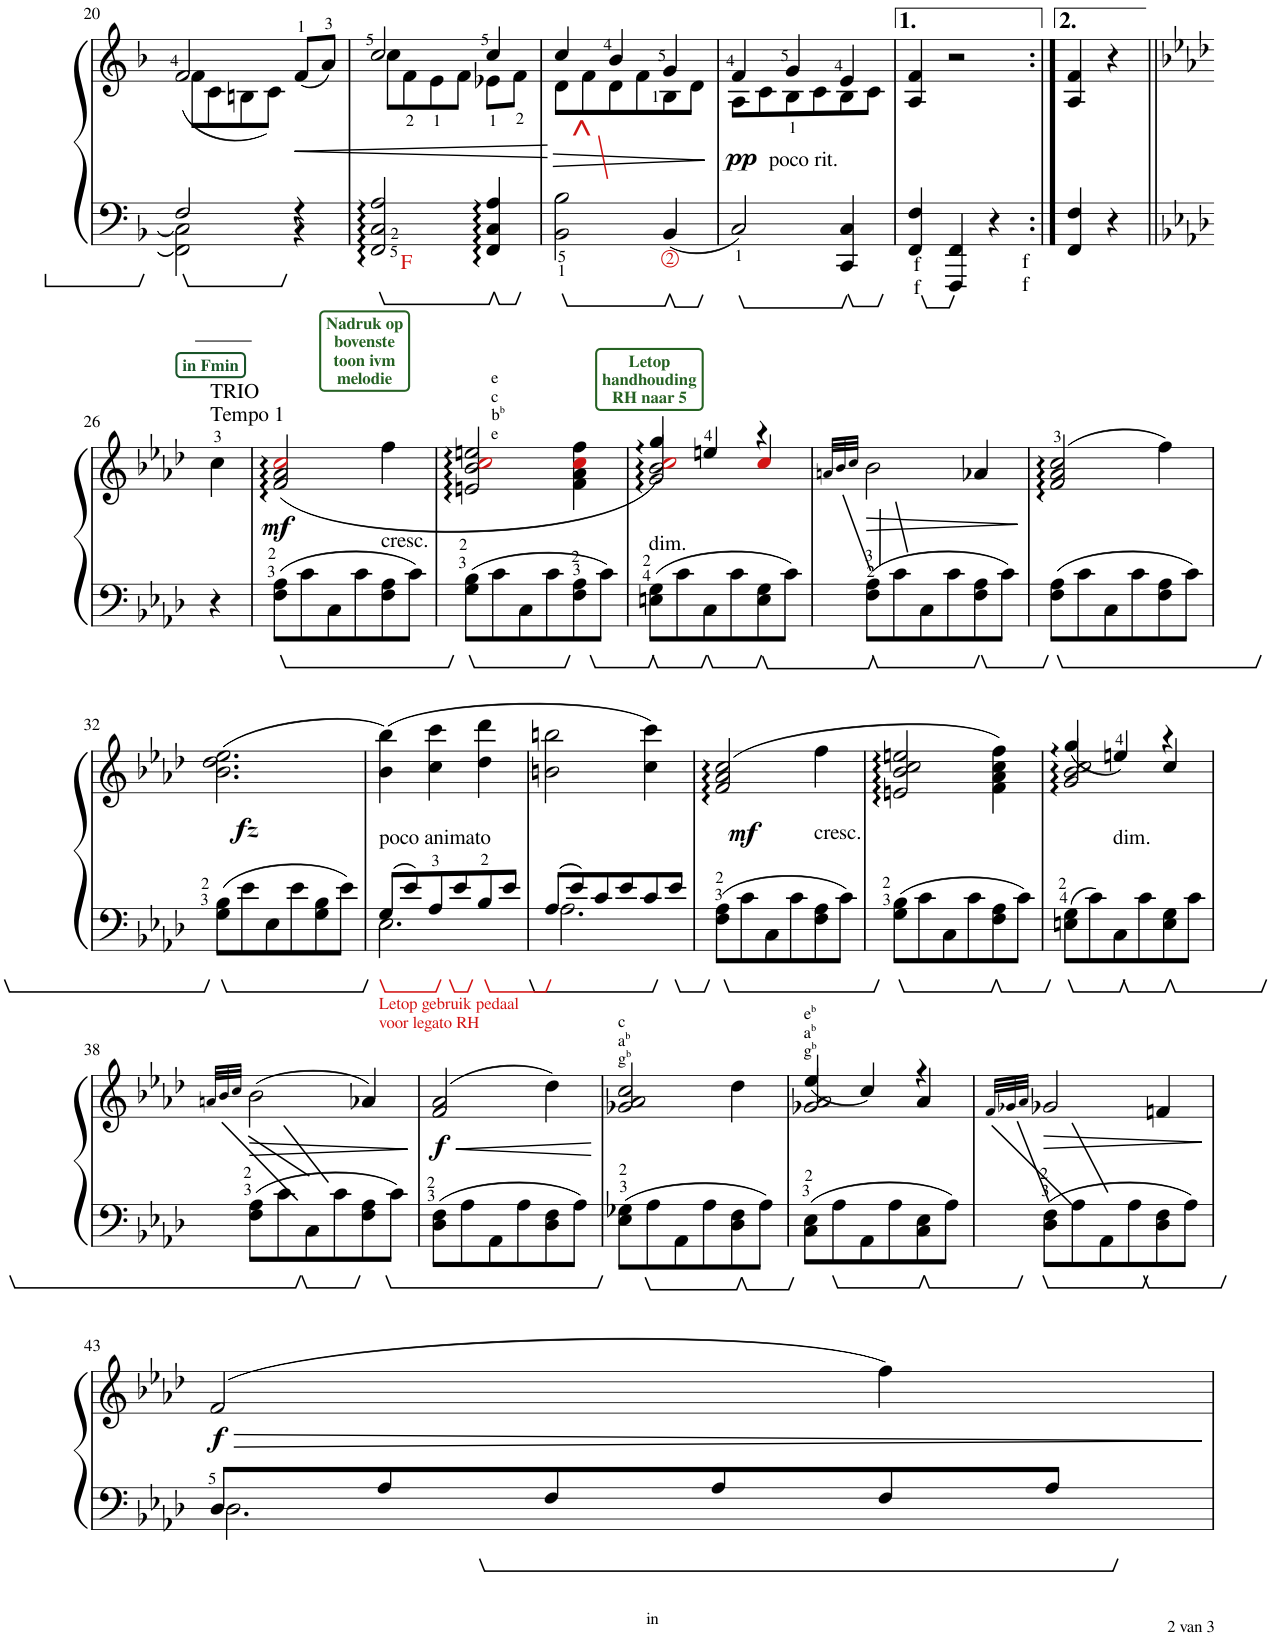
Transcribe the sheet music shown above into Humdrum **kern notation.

**kern	**kern	**dynam
*part1	*part1	*part1
*staff2	*staff1	*staff1/2
*I"Piano	*	*
*I'Pno.	*	*
!!LO:PB:g=z
*clefF4	*clefG2	*
*k[b-]	*k[b-]	*
*M3/4	*M3/4	*
=20	=20	=20
*^	*^	*
2F/	2FF\] 2C\]	8f\L	(2f/	.
.	.	8c\	.	.
.	.	8Bn\	.	.
.	.	(8c\J	.	.
4r	4r	8f/L	4ryy	.
.	.	8a/J	.	.
*v	*v	*	*	*
=21	=21	=21	=21
!LO:TX:b:color=#D11414:t=F	!	!	!
2FF/ 2C/ 2A/	8cc\L	2cc/	.
.	8f\	.	.
.	8e\	.	.
.	8f\J	.	.
4FF/ 4C/ 4A/	8e-X\L	4cc/	.
.	8f\J	.	.
=22	=22	=22	=22
!LO:TX:a:color=#CE1414:t=^	!	!	!
2BB-\ 2B-\	8d\L	4cc/	.
.	8f\	.	.
.	8d\	4b-/	.
.	8f\	.	.
4BB-/	8B-\	4g/	.
.	8d\J	.	.
=23	=23	=23	=23
!LO:TX:a:t=poco rit.	!	!	!
!	!	!	!LO:DY:a=2
2C/)	8A\L	4f/	pp
.	8c\	.	.
.	8B-\	4g/	.
.	8c\	.	.
4CC/ 4C/	8B-\	4e/	.
.	8c\J	.	.
*	*v	*v	*
=24	=24	=24
4FF/ 4F/	4A/ 4f/	.
!LO:TX:b:t=f	!	!
!LO:TX:b:t=f	!	!
4FFF/ 4FF/	2r	.
4r	.	.
=25:|!	=25:|!	=25:|!
4FF/ 4F/	4A/ 4f/	.
!LO:TX:b:t=f	!	!
!LO:TX:b:t=f	!	!
4r	4r	.
!!LO:LB:g=z
=26||	=26||	=26||
*k[b-e-a-d-]	*k[b-e-a-d-]	*
!	!LO:TX:a:t=TRIO	!
!	!LO:TX:a:t=Tempo 1	!
!	!LO:TX:a:B:color=#195529:t=in Fmin	!
4r	4cc\	.
=27	=27	=27
!	!	!LO:DY:b
8F\ 8A-\L	(2f/ 2a-/ 2cci/	mf
8c\	.	.
8C\	.	.
8c\	.	.
!	!LO:TX:b:t=cresc.	!
8F\ 8A-\	4ff\	.
8c\J	.	.
=28	=28	=28
!	!LO:TX:a:t=e	!
!	!LO:TX:a:t=c	!
!	!LO:TX:a:t=b	!
!	!LO:TX:a:t=b	!
!	!LO:TX:a:t=e	!
!	!LO:TX:a:B:color=#256122:t=Nadruk op	!
!	!LO:TX:a:t=bovenste	!
!	!LO:TX:a:t=toon ivm	!
!	!LO:TX:a:t=melodie	!
8G\ 8B-\L	2en/ 2b-/ 2cci/ 2een/	.
8c\	.	.
8C\	.	.
8c\	.	.
8F\ 8A-\	4f\ 4a-\ 4cci\ 4ff\	.
8c\J	.	.
=29	=29	=29
*	*^	*
!	!LO:TX:a:B:color=#256122:t=Letop	!	!
!	!LO:TX:a:t=handhouding	!	!
!	!LO:TX:a:t=RH naar 5	!	!
!LO:TX:a:t=dim.	!	!	!
8En\ 8G\L	2g/ 2b-/ 2cci/	4gg/)	.
8c\	.	.	.
8C\	.	4een/	.
8c\	.	.	.
8E\ 8G\	4r	4cci/	.
8c\J	.	.	.
*	*v	*v	*
=30	=30	=30
.	32qan/LLL	.
.	32qb-/	.
.	32qcc/JJJ	.
8F\ 8A-\L	2b-\	.
8c\	.	.
8C\	.	.
8c\	.	.
8F\ 8A-\	4a-X/	.
8c\J	.	.
=31	=31	=31
8F\ 8A-\L	(2f/ 2a-/ 2cc/	.
8c\	.	.
8C\	.	.
8c\	.	.
8F\ 8A-\	4ff\)	.
8c\J	.	.
!!LO:LB:g=z
=32	=32	=32
*	*^	*
8G\ 8B-\L	(2.b-\ 2.dd-\ 2.ee-\	8ryy	.
!	!	!	!LO:DY:b
8e-\	.	2ryy	fz
8E-\	.	.	.
8e-\	.	.	.
8G\ 8B-\	.	.	.
8e-\J	.	8ryy	.
=33	=33	=33	=33
*^	*	*	*
!	!	!LO:TX:b:t=poco animato	!	!
!LO:TX:b:color=#D31414:t=Letop gebruik pedaal	!	!	!	!
!LO:TX:b:t=voor legato RH	!	!	!	!
*	*	*v	*v	*
8G/L	2.E-\	(4b-\ 4bb-\)	.
8e-/	.	.	.
8A-/	.	4cc\ 4ccc\	.
8e-/	.	.	.
8B-/	.	4dd-\ 4ddd-\	.
8e-/J	.	.	.
=34	=34	=34	=34
8A-/L	2.A-\	2bn\ 2bbn\	.
8e-/	.	.	.
8c/	.	.	.
8e-/	.	.	.
8c/	.	4cc\ 4ccc\)	.
8e-/J	.	.	.
*v	*v	*	*
=35	=35	=35
*	*^	*
8F\ 8A-\L	(2f/ 2a-/ 2cc/	8ryy	.
!	!	!	!LO:DY:b
8c\	.	2ryy	mf
8C\	.	.	.
8c\	.	.	.
!	!LO:TX:b:t=cresc.	!	!
8F\ 8A-\	4ff\	.	.
8c\J	.	8ryy	.
*	*v	*v	*
=36	=36	=36
8G\ 8B-\L	2en/ 2b-/ 2cc/ 2een/	.
8c\	.	.
8C\	.	.
8c\	.	.
8F\ 8A-\	4f\ 4a-\ 4cc\ 4ff\)	.
8c\J	.	.
=37	=37	=37
*	*^	*
8En\ 8G\L	2g/ 2b-/ 2cc/	(4gg/	.
8c\	.	.	.
!	!	!LO:TX:b:t=dim.	!
8C\	.	4een/)	.
8c\	.	.	.
8E\ 8G\	4r	4cc/	.
8c\J	.	.	.
*	*v	*v	*
!!LO:LB:g=z
=38	=38	=38
.	32qan/LLL	.
.	32qb-/	.
.	32qcc/JJJ	.
8F\ 8A-\L	(2b-\	.
8c\	.	.
8C\	.	.
8c\	.	.
8F\ 8A-\	4a-X/)	.
8c\J	.	.
=39	=39	=39
!	!	!LO:HP:b
!	!	!LO:DY:n=1:b
8D-\ 8F\L	(2f/ 2a-/	< f
8A-\	.	.
8AA-\	.	.
8A-\	.	.
8D-\ 8F\	4dd-\)	.
8A-\J	.	.
.	.	[
=40	=40	=40
!	!LO:TX:a:t=c	!
!	!LO:TX:a:t=a	!
!	!LO:TX:a:t=b	!
!	!LO:TX:a:t=g	!
!	!LO:TX:a:t=b	!
8E-\ 8G-X\L	2g-X/ 2a-/ 2cc/	.
8A-\	.	.
8AA-\	.	.
8A-\	.	.
8D-\ 8F\	4dd-\	.
8A-\J	.	.
=41	=41	=41
*	*^	*
!	!LO:TX:a:t=e	!	!
!	!LO:TX:a:t=b	!	!
!	!LO:TX:a:t=a	!	!
!	!LO:TX:a:t=b	!	!
!	!LO:TX:a:t=g	!	!
!	!LO:TX:a:t=b	!	!
8C\ 8E-\L	2g-X/ 2a-/	(4ee-/	.
8A-\	.	.	.
8AA-\	.	4cc/)	.
8A-\	.	.	.
8C\ 8E-\	4r	4a-/	.
8A-\J	.	.	.
*	*v	*v	*
=42	=42	=42
.	32qf/LLL	.
.	32qg-X/	.
.	32qa-/JJJ	.
8D-\ 8F\L	2g-X/	.
8A-\	.	.
8AA-\	.	.
8A-\	.	.
8D-\ 8F\	4fn/	.
8A-\J	.	.
!!LO:LB:g=z
=43	=43	=43
*^	*	*
!	!	!	!LO:HP:b
!	!	!	!LO:DY:n=1:b
8D-/L	2.D-\	(2f/	> f
8A-/	.	.	.
8F/	.	.	.
8A-/	.	.	.
8F/	.	4ff\)	.
8A-/J	.	.	.
*v	*v	*	*
.	.	]
=	=	=
*-	*-	*-
